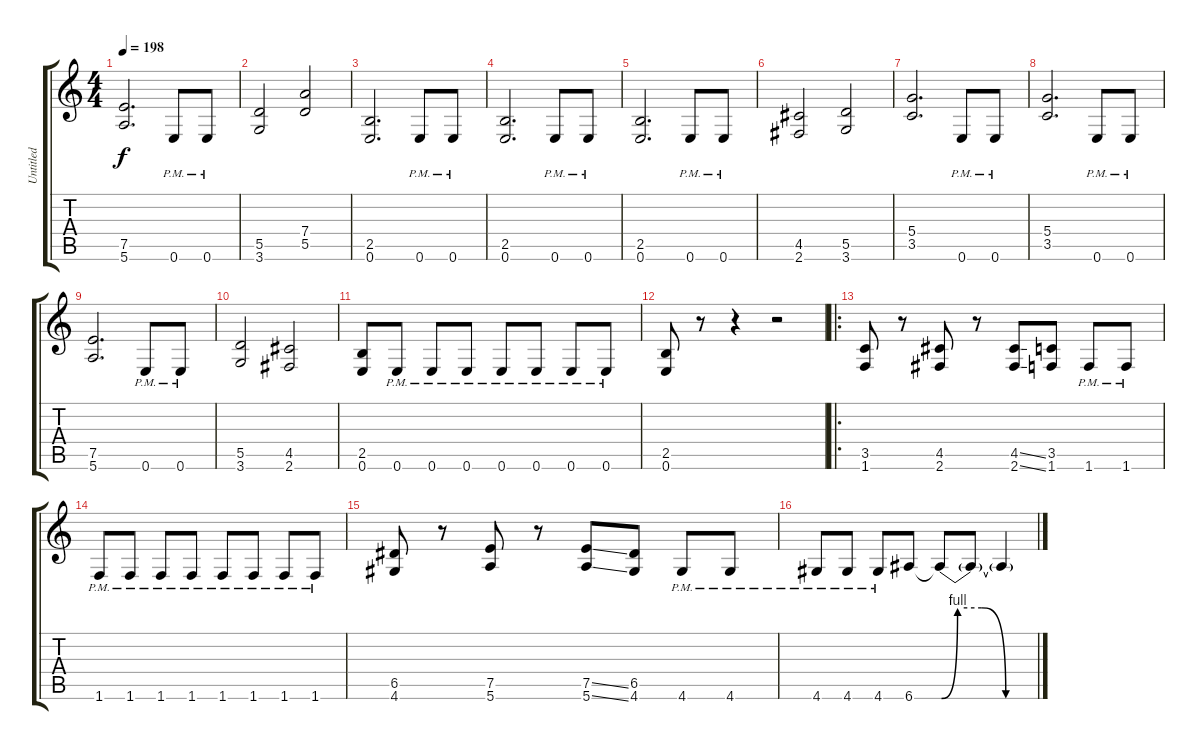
\track ("Untitled" "Untitled") {instrument distortionguitar}
\staff {score tabs}
\tuning (E4 B3 G3 D3 A2 E2) {hide}
\ts (4 4)
\tempo 198
\clef g2
\ks c
(7.5 5.6).2{d dy f} 0.6{pm}.8 0.6{pm}.8 |
(5.5 3.6).2 (7.4 5.5).2 |
(2.5 0.6).2{d} 0.6{pm}.8 0.6{pm}.8 |
(2.5 0.6).2{d} 0.6{pm}.8 0.6{pm}.8 |
(2.5 0.6).2{d} 0.6{pm}.8 0.6{pm}.8 |
(4.5 2.6).2 (5.5 3.6).2 |
(5.4 3.5).2{d} 0.6{pm}.8 0.6{pm}.8 |
(5.4 3.5).2{d} 0.6{pm}.8 0.6{pm}.8 |
(7.5 5.6).2{d} 0.6{pm}.8 0.6{pm}.8 |
(5.5 3.6).2 (4.5 2.6).2 |
(2.5 0.6).8 0.6{pm}.8 0.6{pm}.8 0.6{pm}.8 0.6{pm}.8 0.6{pm}.8 0.6{pm}.8 0.6{pm}.8 |
(2.5 0.6).8 r.8 r.4 r.2 |
\ro
(3.5 1.6).8 r.8 (4.5 2.6).8 r.8 (4.5{ss} 2.6{ss}).8 (3.5 1.6).8 1.6{pm}.8 1.6{pm}.8 |
1.6{pm}.8 1.6{pm}.8 1.6{pm}.8 1.6{pm}.8 1.6{pm}.8 1.6{pm}.8 1.6{pm}.8 1.6{pm}.8 |
(6.5 4.6).8 r.8 (7.5 5.6).8 r.8 (7.5{ss} 5.6{ss}).8 (6.5 4.6).8 4.6{pm}.8 4.6{pm}.8 |
4.6{pm}.8 4.6{pm}.8 4.6{pm}.8 6.6.8 6.6{be (custom 0 0 10 4 25 4 40 0 60 0) t}.8 6.6{t}.8 6.6{t}.4
